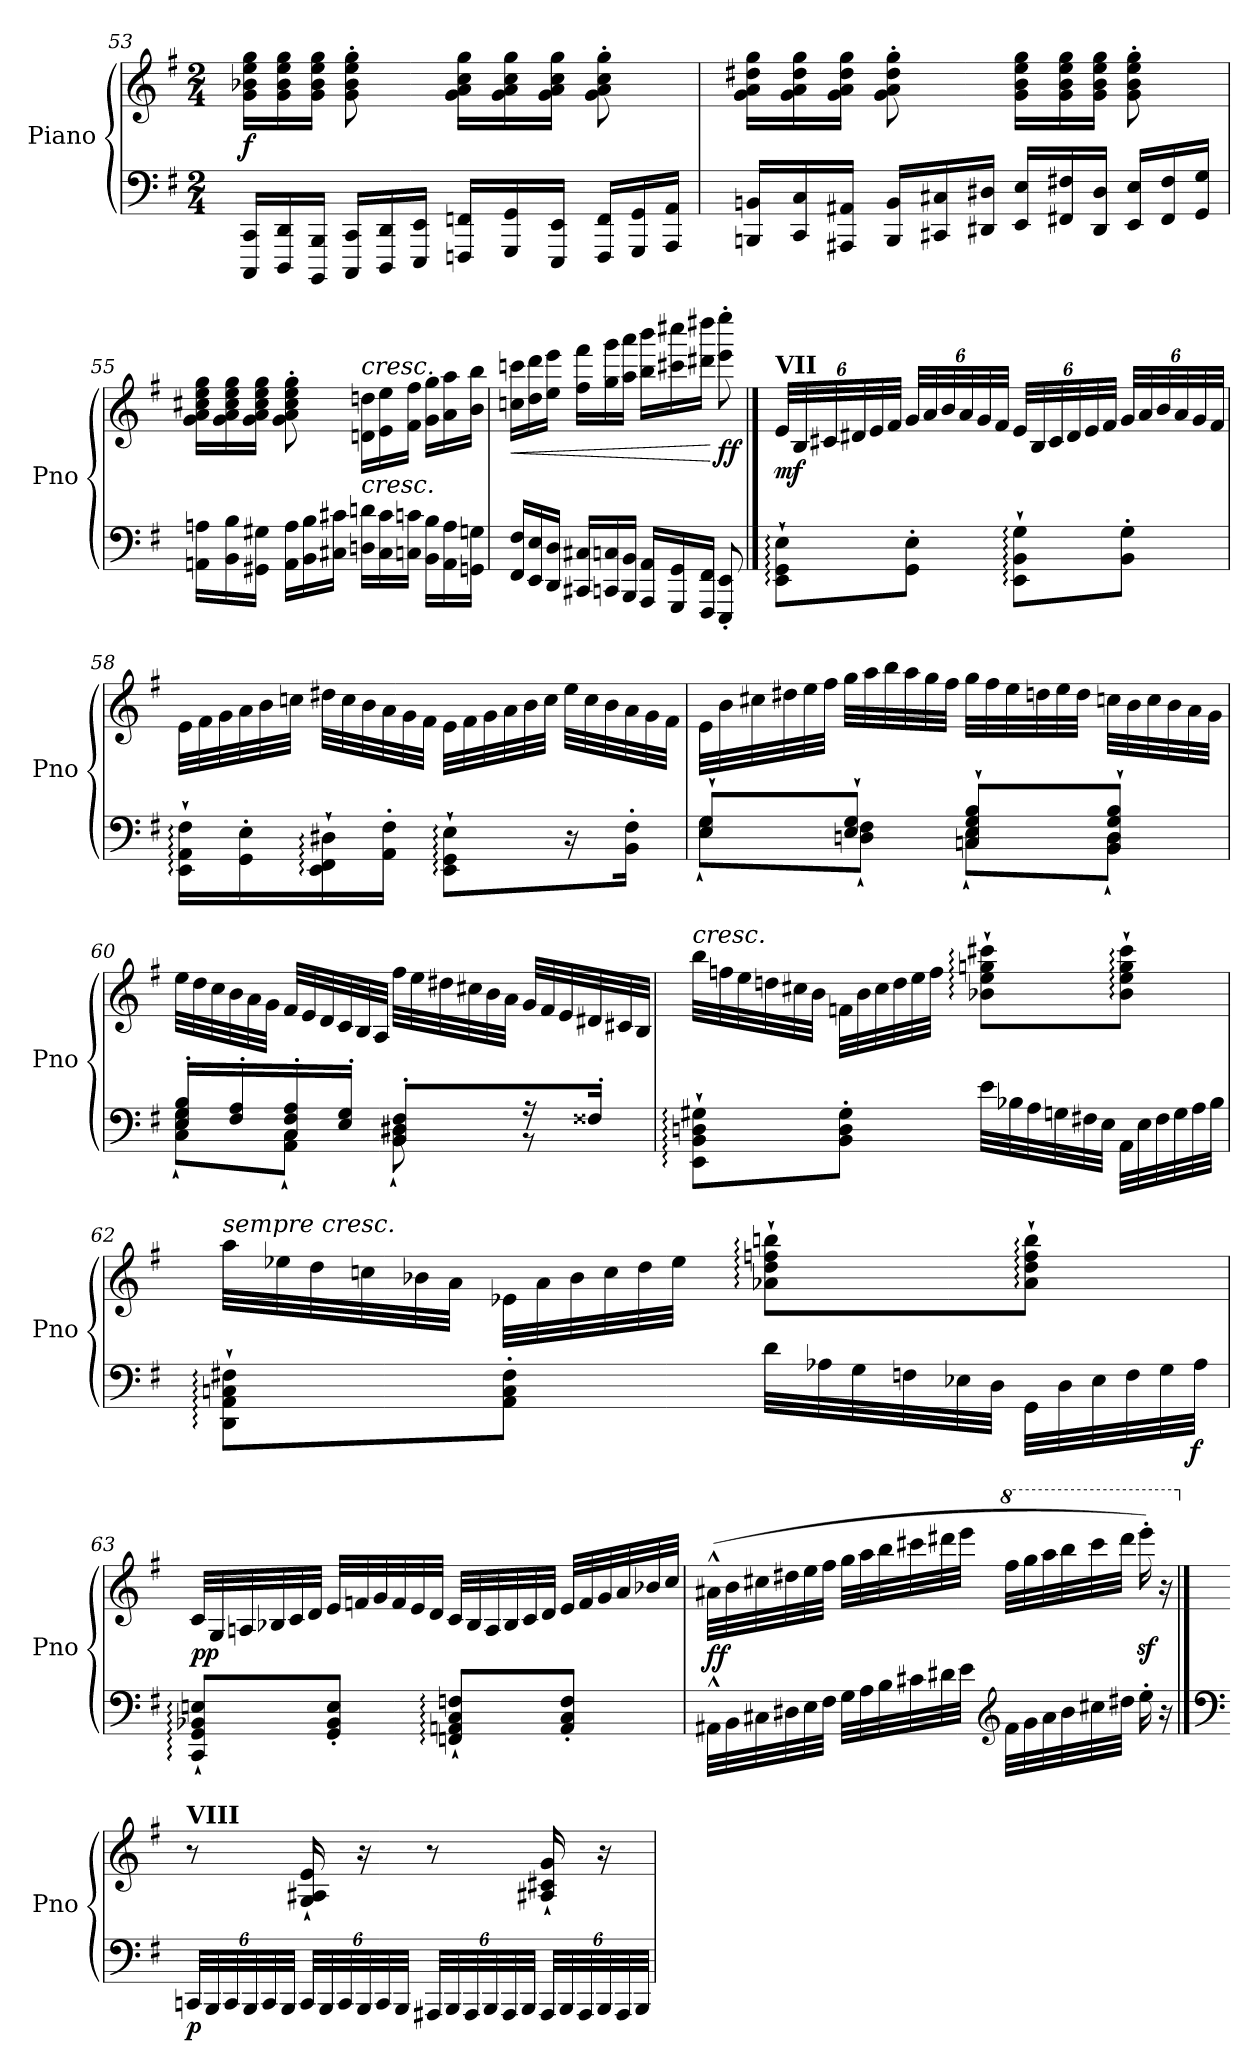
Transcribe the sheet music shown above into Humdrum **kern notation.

**kern	**kern	**dynam
*part1	*part1	*part1
*staff2	*staff1	*staff1/2
*I"Piano	*	*
*I'Pno	*	*
!!LO:LB:g=z
*clefF4	*clefG2	*
*k[f#]	*k[f#]	*
*M2/4	*M2/4	*
*Xtuplet	*Xtuplet	*
=53	=53	=53
!	!	!LO:DY:b
24CCC/ 24CC/LL	24g\ 24b-X\ 24ee\ 24gg\LL	f
24DDD/ 24DD/	24g\ 24b-\ 24ee\ 24gg\	.
24BBBB/ 24BBB/JJ	24g\ 24b-\ 24ee\ 24gg\JJ	.
24CCC/ 24CC/LL	8g\' 8b-\' 8ee\' 8gg\'	.
24DDD/ 24DD/	.	.
24EEE/ 24EE/JJ	.	.
24FFFn/ 24FFn/LL	24g\ 24a\ 24cc\ 24gg\LL	.
24GGG/ 24GG/	24g\ 24a\ 24cc\ 24gg\	.
24EEE/ 24EE/JJ	24g\ 24a\ 24cc\ 24gg\JJ	.
24FFF/ 24FF/LL	8g\' 8a\' 8cc\' 8gg\'	.
24GGG/ 24GG/	.	.
24AAA/ 24AA/JJ	.	.
=54	=54	=54
24BBBn/ 24BBn/LL	24g\ 24a\ 24dd#X\ 24gg\LL	.
24CC/ 24C/	24g\ 24a\ 24dd#\ 24gg\	.
24AAA#X/ 24AA#X/JJ	24g\ 24a\ 24dd#\ 24gg\JJ	.
24BBB/ 24BB/LL	8g\' 8a\' 8dd#\' 8gg\'	.
24CC#X/ 24C#X/	.	.
24DD#X/ 24D#X/JJ	.	.
24EE/ 24E/LL	24g\ 24b\ 24ee\ 24gg\LL	.
24FF#X/ 24F#X/	24g\ 24b\ 24ee\ 24gg\	.
24DD#/ 24D#/JJ	24g\ 24b\ 24ee\ 24gg\JJ	.
24EE/ 24E/LL	8g\' 8b\' 8ee\' 8gg\'	.
24FF#/ 24F#/	.	.
24GG/ 24G/JJ	.	.
=55	=55	=55
24AAn\ 24An\LL	24g\ 24a\ 24cc#X\ 24ee\ 24gg\LL	.
24BB\ 24B\	24g\ 24a\ 24cc#\ 24ee\ 24gg\	.
24GG#X\ 24G#X\JJ	24g\ 24a\ 24cc#\ 24ee\ 24gg\JJ	.
24AA\ 24A\LL	8g\' 8a\' 8cc#\' 8ee\' 8gg\'	.
24BB\ 24B\	.	.
24C#X\ 24c#X\JJ	.	.
!	!LO:TX:a:i:t=cresc.	!
!	!	!LO:HP:b
24Dn\ 24dn\LL	24dn\ 24ddn\LL	<
24C#\ 24c#\	24e\ 24ee\	.
24Cn\ 24cn\JJ	24f#\ 24ff#\JJ	.
24BB\ 24B\LL	24g\ 24gg\LL	.
24AA\ 24A\	24a\ 24aa\	.
24GGn\ 24Gn\JJ	24b\ 24bb\JJ	.
!!LO:PB:g=z
=56	=56	=56
!	!	!LO:HP:b
24FF#/ 24F#/LL	24ccn\ 24cccn\LL	<
24EE/ 24E/	24dd\ 24ddd\	.
24DD/ 24D/JJ	24ee\ 24eee\JJ	.
24CC#X/ 24C#X/LL	24ff#\ 24fff#\LL	.
24CCn/ 24Cn/	24gg\ 24ggg\	.
24BBB/ 24BB/JJ	24aa\ 24aaa\JJ	.
24AAA/ 24AA/LL	24bb\ 24bbb\LL	.
24GGG/ 24GG/	24ccc#X\ 24cccc#X\	.
24FFF#/ 24FF#/JJ	24ddd#X\ 24dddd#X\JJ	.
!	!	!LO:DY:n=1:b
8EEE/' 8EE/'	8eee\' 8eeee\'	[ [ ff
==57	==57	==57
*	*tuplet	*
*	*Xbrackettup	*
!	!LO:TX:a:B:t=VII	!
!	!	!LO:DY:b
8EE\:` 8GG\:` 8E\:`L	48e/LLL	mf
.	48B/	.
.	48c#X/	.
.	48d#X/	.
.	48e/	.
.	48f#/JJJ	.
8GG\' 8E\'J	48g/LLL	.
.	48a/	.
.	48b/	.
.	48a/	.
.	48g/	.
.	48f#/JJJ	.
8EE\:` 8BB\:` 8G\:`L	48e/LLL	.
.	48B/	.
.	48c#/	.
.	48d#/	.
.	48e/	.
.	48f#/JJJ	.
8BB\' 8G\'J	48g/LLL	.
.	48a/	.
.	48b/	.
.	48a/	.
.	48g/	.
.	48f#/JJJ	.
!!LO:LB:g=z
=58	=58	=58
*	*Xtuplet	*
16EE\:` 16AA\:` 16F#\:`LL	48e\LLL	.
.	48f#\	.
.	48g\	.
16GG\' 16E\'	48a\	.
.	48b\	.
.	48ccn\JJJ	.
16EE\:` 16FF#\:` 16D#X\:`	48dd#X\LLL	.
.	48cc\	.
.	48b\	.
16AA\' 16F#\'JJ	48a\	.
.	48g\	.
.	48f#\JJJ	.
8EE\:` 8GG\:` 8E\:`L	48e\LLL	.
.	48f#\	.
.	48g\	.
.	48a\	.
.	48b\	.
.	48cc\JJJ	.
16r	48ee\LLL	.
.	48cc\	.
.	48b\	.
16BB\' 16F#\'Jk	48a\	.
.	48g\	.
.	48f#\JJJ	.
=59	=59	=59
*^	*	*
8E/` 8G/`L	8E\` 8G\`L	48e\LLL	.
.	.	48b\	.
.	.	48cc#X\	.
.	.	48dd#X\	.
.	.	48ee\	.
.	.	48ff#\JJJ	.
8E/` 8G/`J	8Dn\` 8F#\`J	48gg\LLL	.
.	.	48aa\	.
.	.	48bb\	.
.	.	48aa\	.
.	.	48gg\	.
.	.	48ff#\JJJ	.
8C/` 8E/` 8G/` 8B/`L	8Cn\` 8E\`L	48gg\LLL	.
.	.	48ff#\	.
.	.	48ee\	.
.	.	48ddn\	.
.	.	48ee\	.
.	.	48dd\JJJ	.
8BB/` 8D/` 8G/` 8B/`J	8BB\` 8D\`J	48ccn\LLL	.
.	.	48b\	.
.	.	48cc\	.
.	.	48b\	.
.	.	48a\	.
.	.	48g\JJJ	.
!!LO:LB:g=z
=60	=60	=60	=60
16E/' 16G/' 16B/'LL	8C\` 8E\` 8G\`L	48ee\LLL	.
.	.	48dd\	.
.	.	48cc\	.
16F#/' 16A/'	.	48b\	.
.	.	48a\	.
.	.	48g\JJJ	.
16C/' 16F#/' 16A/'	8AA\` 8C\`J	48f#/LLL	.
.	.	48e/	.
.	.	48d/	.
16E/' 16G/'JJ	.	48c/	.
.	.	48B/	.
.	.	48A/JJJ	.
8BB/' 8D#X/' 8F#/'L	8BB\` 8D#\`	48ff#\LLL	.
.	.	48ee\	.
.	.	48dd#X\	.
.	.	48cc#X\	.
.	.	48b\	.
.	.	48a\JJJ	.
16r	8r	48g/LLL	.
.	.	48f#/	.
.	.	48e/	.
16F##X'/Jk	.	48d#X/	.
.	.	48c#X/	.
.	.	48B/JJJ	.
*v	*v	*	*
=61	=61	=61
!	!LO:TX:a:i:t=cresc.	!
8EE\:` 8BB\:` 8Dn\:` 8G#X\:`L	48bb\LLL	.
.	48ffn\	.
.	48ee\	.
.	48ddn\	.
.	48cc#X\	.
.	48b\JJJ	.
8BB\' 8D\' 8G#\'J	48fn\LLL	.
.	48b\	.
.	48cc#\	.
.	48dd\	.
.	48ee\	.
.	48ff\JJJ	.
48e\LLL	8b-X\:` 8ee\:` 8ggn\:` 8ccc#X\:`L	.
48B-X\	.	.
48A\	.	.
48Gn\	.	.
48F#X\	.	.
48E\JJJ	.	.
48AA\LLL	8b-\:` 8ee\:` 8gg\:` 8ccc#\:`J	.
48E\	.	.
48F#\	.	.
48G\	.	.
48A\	.	.
48B-\JJJ	.	.
!!LO:LB:g=z
=62	=62	=62
!	!LO:TX:a:i:t=sempre cresc.	!
8DD\:` 8AA\:` 8Cn\:` 8F#X\:`L	48aa\LLL	.
.	48ee-X\	.
.	48dd\	.
.	48ccn\	.
.	48b-X\	.
.	48a\JJJ	.
8AA\' 8C\' 8F#\'J	48e-X\LLL	.
.	48a\	.
.	48b-\	.
.	48cc\	.
.	48dd\	.
.	48ee-\JJJ	.
48d\LLL	8a-X\:` 8dd\:` 8ffn\:` 8bbn\:`L	.
48A-X\	.	.
48G\	.	.
48Fn\	.	.
48E-X\	.	.
48D\JJJ	.	.
48GG\LLL	8a-\:` 8dd\:` 8ff\:` 8bb\:`J	.
48D\	.	.
48E-\	.	.
48F\	.	.
48G\	.	.
!	!	!LO:DY:b=2
48A-\JJJ	.	f
=63	=63	=63
!	!	!LO:DY:b
8CC/:` 8GG/:` 8BB-X/:` 8En/:`L	48c/LLL	pp
.	48G/	.
.	48An/	.
.	48B-X/	.
.	48c/	.
.	48d/JJJ	.
8GG/' 8BB-/' 8E/'J	48e/LLL	.
.	48fn/	.
.	48g/	.
.	48f/	.
.	48e/	.
.	48d/JJJ	.
8FFn/:` 8AAn/:` 8C/:` 8Fn/:`L	48c/LLL	.
.	48B-/	.
.	48A/	.
.	48B-/	.
.	48c/	.
.	48d/JJJ	.
8AA/' 8C/' 8F/'J	48e/LLL	.
.	48f/	.
.	48g/	.
.	48a/	.
.	48b-X/	.
.	48cc/JJJ	.
!!LO:LB:g=z
=64	=64	=64
!	!	!LO:DY:b
48AA#X^^\LLL	(48a#X^^\LLL	ff
48BB\	48b\	.
48C#X\	48cc#X\	.
48D#X\	48dd#X\	.
48E\	48ee\	.
48F#\JJJ	48ff#\JJJ	.
48G\LLL	48gg\LLL	.
48A\	48aa\	.
48B\	48bb\	.
48c#X\	48ccc#X\	.
48d#X\	48ddd#X\	.
48e\JJJ	48eee\JJJ	.
*clefG2	*	*
*	*8va	*
48f#\LLL	48fff#\LLL	.
48g\	48ggg\	.
48a\	48aaa\	.
48b\	48bbb\	.
48cc#X\	48cccc#\	.
48dd#X\JJJ	48dddd#\JJJ	.
16ee'\	16eeeez<'\)	.
16r	16r	.
==65	==65	==65
*clefF4	*	*
*tuplet	*	*
*Xbrackettup	*	*
*	*X8va	*
!	!LO:TX:a:B:t=VIII	!
!	!	!LO:DY:b=2
48CCn/LLL	8r	p
48BBB/	.	.
48CC/	.	.
48BBB/	.	.
48CC/	.	.
48BBB/JJJ	.	.
48CC/LLL	16G/` 16A#X/` 16e/`	.
48BBB/	.	.
48CC/	.	.
48BBB/	16r	.
48CC/	.	.
48BBB/JJJ	.	.
48AAA#X/LLL	8r	.
48BBB/	.	.
48AAA#/	.	.
48BBB/	.	.
48AAA#/	.	.
48BBB/JJJ	.	.
48AAA#/LLL	16A#X/` 16c#X/` 16g/`	.
48BBB/	.	.
48AAA#/	.	.
48BBB/	16r	.
48AAA#/	.	.
48BBB/JJJ	.	.
=	=	=
*-	*-	*-
